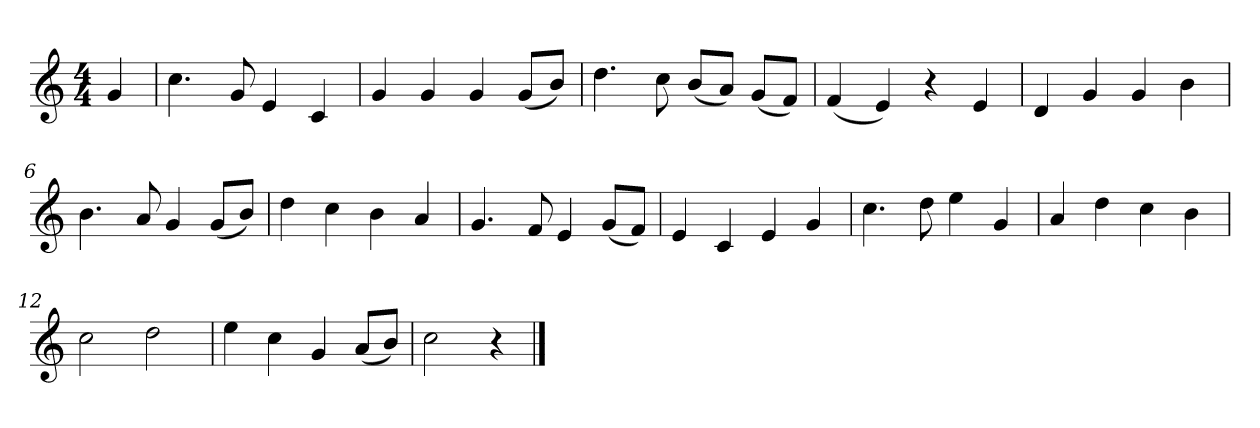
**kern
*part1
*staff1
*k[]
*M4/4
*MM120
=
4g
=1
4.cc
8g
4e
4c
=2
4g
4g
4g
(8gL
8bJ)
=3
4.dd
8cc
(8bL
8aJ)
(8gL
8fJ)
=4
(4f
4e)
4r
4e
=5
4d
4g
4g
4b
=6
4.b
8a
4g
(8gL
8bJ)
=7
4dd
4cc
4b
4a
=8
4.g
8f
4e
(8gL
8fJ)
=9
4e
4c
4e
4g
=10
4.cc
8dd
4ee
4g
=11
4a
4dd
4cc
4b
=12
2cc
2dd
=13
4ee
4cc
4g
(8aL
8bJ)
=14
2cc
4r
==
*-
